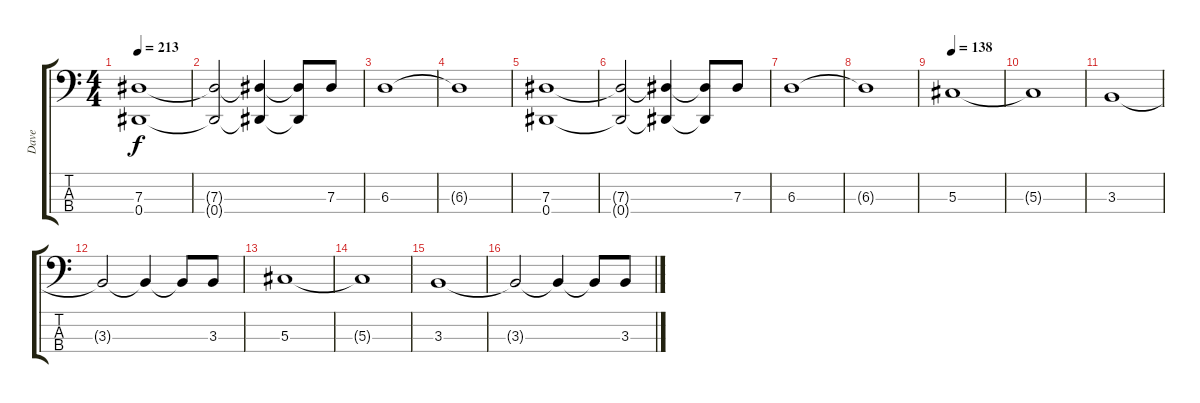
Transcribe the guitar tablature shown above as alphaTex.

\track ("Dave" "Dave") {instrument electricbasspick}
\staff {score tabs}
\tuning (Gb2 Db2 Ab1 Eb1) {hide}
\ts (4 4)
\tempo 213
\clef f4
\ks c
(7.3 0.4).1{dy f} |
(7.3{t} 0.4{t}).2 (7.3{t} 0.4{t}).4 (7.3{t} 0.4{t}).8 7.3.8 |
6.3.1 |
6.3{t}.1 |
(7.3 0.4).1 |
(7.3{t} 0.4{t}).2 (7.3{t} 0.4{t}).4 (7.3{t} 0.4{t}).8 7.3.8 |
6.3.1 |
6.3{t}.1 |
\tempo 138
5.3.1 |
5.3{t}.1 |
3.3.1 |
3.3{t}.2 3.3{t}.4 3.3{t}.8 3.3.8 |
5.3.1 |
5.3{t}.1 |
3.3.1 |
3.3{t}.2 3.3{t}.4 3.3{t}.8 3.3.8
